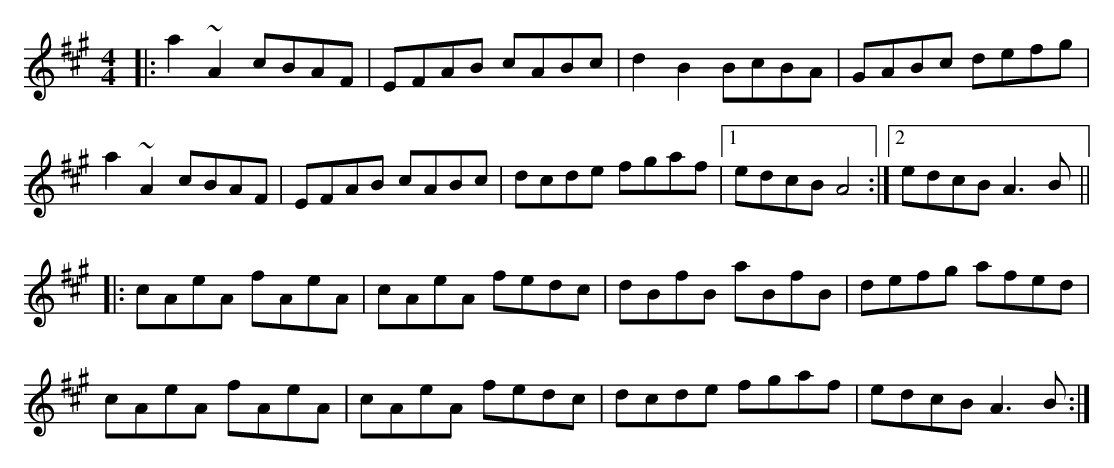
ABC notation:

X:1
M:4/4
K:A
|:a2~A2 cBAF|EFAB cABc|d2B2 BcBA|GABc defg|
a2~A2 cBAF|EFAB cABc|dcde fgaf|1 edcB A4 :|2 edcB A3B||
|:cAeA fAeA|cAeA fedc|dBfB aBfB|defg afed|
cAeA fAeA|cAeA fedc|dcde fgaf|edcB A3B:|
